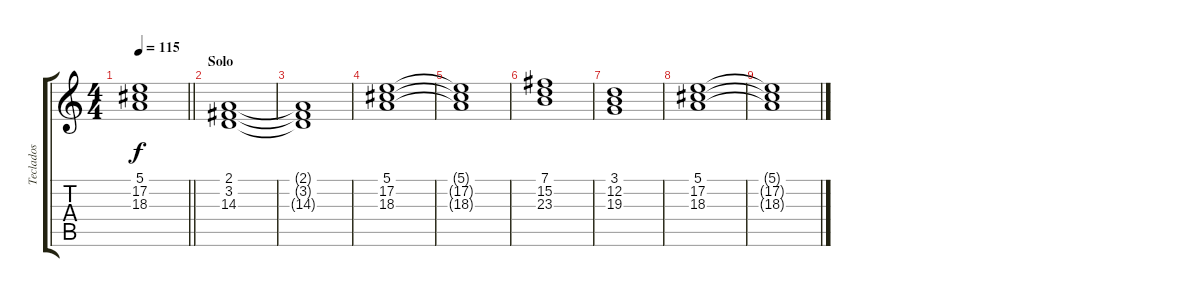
\track ("Teclados" "Teclados") {instrument stringensemble1}
\staff {score tabs}
\tuning (E4 B3 G3 D3 A2 E2) {hide}
\ts (4 4)
\tempo 115
\clef g2
\barLineRight lightlight
\ks c
(5.1{t} 17.2{t} 18.3{t}).1{dy f} |
\section ("" "Solo")
(2.1 3.2 14.3).1 |
(2.1{t} 3.2{t} 14.3{t}).1 |
(5.1 17.2 18.3).1 |
(5.1{t} 17.2{t} 18.3{t}).1 |
(7.1 15.2 23.3).1 |
(3.1 12.2 19.3).1 |
(5.1 17.2 18.3).1 |
(5.1{t} 17.2{t} 18.3{t}).1
